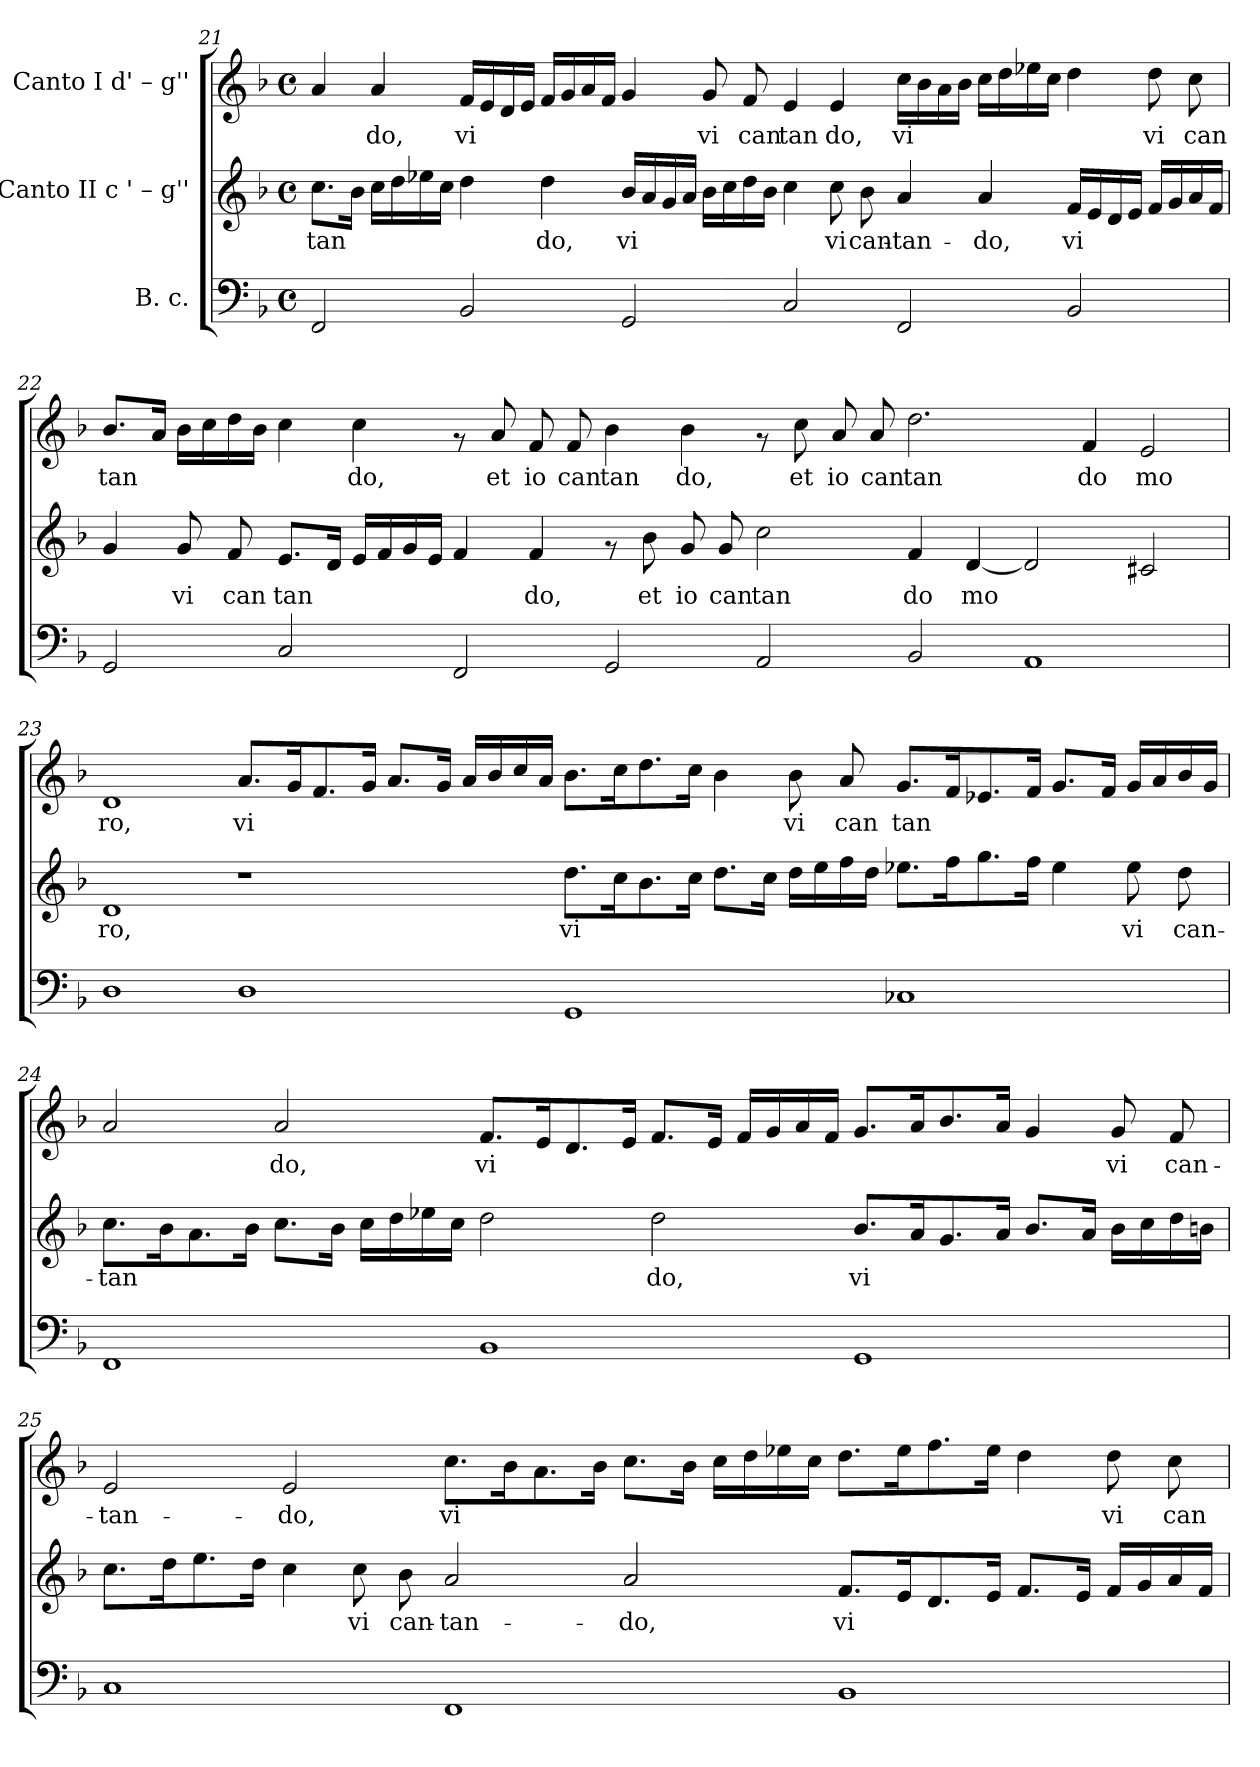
**kern	**kern	**text	**kern	**text
*part3	*part2	*part2	*part1	*part1
*staff3	*staff2	*staff2	*staff1	*staff1
*I"B. c.	*I"Canto II  c ' – g''	*	*I"Canto I  d' – g''	*
!!LO:LB:g=z
*clefF4	*clefG2	*	*clefG2	*
*k[b-]	*k[b-]	*	*k[b-]	*
*F:	*F:	*	*F:	*
*M4/4	*M4/4	*	*M4/4	*
*met(c)	*met(c)	*	*met(c)	*
=21	=21	=21	=21	=21
!	!	!LO:LY:b:cj	!	!LO:LY:b:cj
2FF/	8.cc\L	tan-	4a/	.
!	!	!LO:LY:b:cj	!	!
.	16b-\J	--	.	.
!	!	!LO:LY:b:cj	!	!LO:LY:b:cj
.	16cc\L	--	4a/	do,
!	!	!LO:LY:b:cj	!	!
.	16dd\	--	.	.
!	!	!LO:LY:b:cj	!	!
.	16ee-\	--	.	.
!	!	!LO:LY:b:cj	!	!
.	16cc\J	--	.	.
!	!	!LO:LY:b:cj	!	!LO:LY:b:cj
2BB-/	4dd\	--	16f/L	vi
!	!	!	!	!LO:LY:b:cj
.	.	.	16e/	.
!	!	!	!	!LO:LY:b:cj
.	.	.	16d/	.
!	!	!	!	!LO:LY:b:cj
.	.	.	16e/J	.
!	!	!LO:LY:b:cj	!	!LO:LY:b:cj
.	4dd\	-do,	16f/L	.
!	!	!	!	!LO:LY:b:cj
.	.	.	16g/	.
!	!	!	!	!LO:LY:b:cj
.	.	.	16a/	.
!	!	!	!	!LO:LY:b:cj
.	.	.	16f/J	.
!	!	!LO:LY:b:cj	!	!LO:LY:b:cj
2GG/	16b-/L	vi-	4g/	.
!	!	!LO:LY:b:cj	!	!
.	16a/	--	.	.
!	!	!LO:LY:b:cj	!	!
.	16g/	--	.	.
!	!	!LO:LY:b:cj	!	!
.	16a/J	--	.	.
!	!	!LO:LY:b:cj	!	!LO:LY:b:cj
.	16b-\L	--	8g/	vi
!	!	!LO:LY:b:cj	!	!
.	16cc\	--	.	.
!	!	!LO:LY:b:cj	!	!LO:LY:b:cj
.	16dd\	--	8f/	can
!	!	!LO:LY:b:cj	!	!
.	16b-\J	--	.	.
!	!	!LO:LY:b:cj	!	!LO:LY:b:cj
2C/	4cc\	--	4e/	tan
!	!	!LO:LY:b:cj	!	!LO:LY:b:cj
.	8cc\	-vi	4e/	do,
!	!	!LO:LY:b:cj	!	!
.	8b-\	can-	.	.
!	!	!LO:LY:b:cj	!	!LO:LY:b:cj
2FF/	4a/	-tan-	16cc\L	vi
!	!	!	!	!LO:LY:b:cj
.	.	.	16b-\	.
!	!	!	!	!LO:LY:b:cj
.	.	.	16a\	.
!	!	!	!	!LO:LY:b:cj
.	.	.	16b-\J	.
!	!	!LO:LY:b:cj	!	!LO:LY:b:cj
.	4a/	-do,	16cc\L	.
!	!	!	!	!LO:LY:b:cj
.	.	.	16dd\	.
!	!	!	!	!LO:LY:b:cj
.	.	.	16ee-\	.
!	!	!	!	!LO:LY:b:cj
.	.	.	16cc\J	.
!	!	!LO:LY:b:cj	!	!LO:LY:b:cj
2BB-/	16f/L	vi-	4dd\	.
!	!	!LO:LY:b:cj	!	!
.	16e/	--	.	.
!	!	!LO:LY:b:cj	!	!
.	16d/	--	.	.
!	!	!LO:LY:b:cj	!	!
.	16e/J	--	.	.
!	!	!LO:LY:b:cj	!	!LO:LY:b:cj
.	16f/L	--	8dd\	vi
!	!	!LO:LY:b:cj	!	!
.	16g/	--	.	.
!	!	!LO:LY:b:cj	!	!LO:LY:b:cj
.	16a/	--	8cc\	can
!	!	!LO:LY:b:cj	!	!
.	16f/J	--	.	.
!!LO:PB:g=z
=22	=22	=22	=22	=22
!	!	!LO:LY:b:cj	!	!LO:LY:b:cj
2GG/	4g/	--	8.b-/L	tan
!	!	!	!	!LO:LY:b:cj
.	.	.	16a/J	.
!	!	!LO:LY:b:cj	!	!LO:LY:b:cj
.	8g/	-vi	16b-\L	.
!	!	!	!	!LO:LY:b:cj
.	.	.	16cc\	.
!	!	!LO:LY:b:cj	!	!LO:LY:b:cj
.	8f/	can	16dd\	.
!	!	!	!	!LO:LY:b:cj
.	.	.	16b-\J	.
!	!	!LO:LY:b:cj	!	!LO:LY:b:cj
2C/	8.e/L	tan	4cc\	.
!	!	!LO:LY:b:cj	!	!
.	16d/J	.	.	.
!	!	!LO:LY:b:cj	!	!LO:LY:b:cj
.	16e/L	.	4cc\	do,
!	!	!LO:LY:b:cj	!	!
.	16f/	.	.	.
!	!	!LO:LY:b:cj	!	!
.	16g/	.	.	.
!	!	!LO:LY:b:cj	!	!
.	16e/J	.	.	.
!	!	!LO:LY:b:cj	!	!
2FF/	4f/	.	8rf	.
!	!	!	!	!LO:LY:b:cj
.	.	.	8a/	et
!	!	!LO:LY:b:cj	!	!LO:LY:b:cj
.	4f/	do,	8f/	io
!	!	!	!	!LO:LY:b:cj
.	.	.	8f/	can
!	!	!	!	!LO:LY:b:cj
2GG/	8rf	.	4b-\	tan
!	!	!LO:LY:b:cj	!	!
.	8b-\	et	.	.
!	!	!LO:LY:b:cj	!	!LO:LY:b:cj
.	8g/	io	4b-\	do,
!	!	!LO:LY:b:cj	!	!
.	8g/	can	.	.
!	!	!LO:LY:b:cj	!	!
2AA/	2cc\	tan	8rf	.
!	!	!	!	!LO:LY:b:cj
.	.	.	8cc\	et
!	!	!	!	!LO:LY:b:cj
.	.	.	8a/	io
!	!	!	!	!LO:LY:b:cj
.	.	.	8a/	can
!	!	!LO:LY:b:cj	!	!LO:LY:b:cj
2BB-/	4f/	do	2.dd\	tan
!	!	!LO:LY:b:cj	!	!
.	[<4d/	mo	.	.
!	!	!LO:LY:b:cj	!	!
1AA	2d/]	.	.	.
!	!	!	!	!LO:LY:b:cj
.	.	.	4f/	do
!	!	!LO:LY:b:cj	!	!LO:LY:b:cj
.	2c#X/	.	2e/	mo
!!LO:PB:g=z
=23	=23	=23	=23	=23
!	!	!LO:LY:b:cj	!	!LO:LY:b:cj
1D	1d	ro,	1d	ro,
!	!	!	!	!LO:LY:b:cj
1D	1r	.	8.a/L	vi
!	!	!	!	!LO:LY:b:cj
.	.	.	16g/	.
!	!	!	!	!LO:LY:b:cj
.	.	.	8.f/	.
!	!	!	!	!LO:LY:b:cj
.	.	.	16g/J	.
!	!	!	!	!LO:LY:b:cj
.	.	.	8.a/L	.
!	!	!	!	!LO:LY:b:cj
.	.	.	16g/J	.
!	!	!	!	!LO:LY:b:cj
.	.	.	16a/L	.
!	!	!	!	!LO:LY:b:cj
.	.	.	16b-/	.
!	!	!	!	!LO:LY:b:cj
.	.	.	16cc/	.
!	!	!	!	!LO:LY:b:cj
.	.	.	16a/J	.
!	!	!LO:LY:b:cj	!	!LO:LY:b:cj
1GG	8.dd\L	vi-	8.b-\L	.
!	!	!LO:LY:b:cj	!	!LO:LY:b:cj
.	16cc\	--	16cc\	.
!	!	!LO:LY:b:cj	!	!LO:LY:b:cj
.	8.b-\	--	8.dd\	.
!	!	!LO:LY:b:cj	!	!LO:LY:b:cj
.	16cc\J	--	16cc\J	.
!	!	!LO:LY:b:cj	!	!LO:LY:b:cj
.	8.dd\L	--	4b-\	.
!	!	!LO:LY:b:cj	!	!
.	16cc\J	--	.	.
!	!	!LO:LY:b:cj	!	!LO:LY:b:cj
.	16dd\L	--	8b-\	vi
!	!	!LO:LY:b:cj	!	!
.	16ee\	--	.	.
!	!	!LO:LY:b:cj	!	!LO:LY:b:cj
.	16ff\	--	8a/	can
!	!	!LO:LY:b:cj	!	!
.	16dd\J	--	.	.
!	!	!LO:LY:b:cj	!	!LO:LY:b:cj
1C-	8.ee-X\L	--	8.g/L	tan
!	!	!LO:LY:b:cj	!	!LO:LY:b:cj
.	16ff\	--	16f/	.
!	!	!LO:LY:b:cj	!	!LO:LY:b:cj
.	8.gg\	--	8.e-X/	.
!	!	!LO:LY:b:cj	!	!LO:LY:b:cj
.	16ff\J	--	16f/J	.
!	!	!LO:LY:b:cj	!	!LO:LY:b:cj
.	4ee-\	--	8.g/L	.
!	!	!	!	!LO:LY:b:cj
.	.	.	16f/J	.
!	!	!LO:LY:b:cj	!	!LO:LY:b:cj
.	8ee-\	-vi	16g/L	.
!	!	!	!	!LO:LY:b:cj
.	.	.	16a/	.
!	!	!LO:LY:b:cj	!	!LO:LY:b:cj
.	8dd\	can-	16b-/	.
!	!	!	!	!LO:LY:b:cj
.	.	.	16g>/J	.
!!LO:LB:g=z
=24	=24	=24	=24	=24
!	!	!LO:LY:b:cj	!	!LO:LY:b:cj
1FF	8.cc\L	-tan-	2a/	.
!	!	!LO:LY:b:cj	!	!
.	16b-\	--	.	.
!	!	!LO:LY:b:cj	!	!
.	8.a\	--	.	.
!	!	!LO:LY:b:cj	!	!
.	16b-\J	--	.	.
!	!	!LO:LY:b:cj	!	!LO:LY:b:cj
.	8.cc\L	--	2a/	do,
!	!	!LO:LY:b:cj	!	!
.	16b-\J	--	.	.
!	!	!LO:LY:b:cj	!	!
.	16cc\L	--	.	.
!	!	!LO:LY:b:cj	!	!
.	16dd\	--	.	.
!	!	!LO:LY:b:cj	!	!
.	16ee-\	--	.	.
!	!	!LO:LY:b:cj	!	!
.	16cc\J	--	.	.
!	!	!LO:LY:b:cj	!	!LO:LY:b:cj
1BB-	2dd\	--	8.f/L	vi-
!	!	!	!	!LO:LY:b:cj
.	.	.	16e/	--
!	!	!	!	!LO:LY:b:cj
.	.	.	8.d/	--
!	!	!	!	!LO:LY:b:cj
.	.	.	16e/J	--
!	!	!LO:LY:b:cj	!	!LO:LY:b:cj
.	2dd\	-do,	8.f/L	--
!	!	!	!	!LO:LY:b:cj
.	.	.	16e/J	--
!	!	!	!	!LO:LY:b:cj
.	.	.	16f/L	--
!	!	!	!	!LO:LY:b:cj
.	.	.	16g/	--
!	!	!	!	!LO:LY:b:cj
.	.	.	16a/	--
!	!	!	!	!LO:LY:b:cj
.	.	.	16f/J	--
!	!	!LO:LY:b:cj	!	!LO:LY:b:cj
1GG	8.b-/L	vi-	8.g/L	--
!	!	!LO:LY:b:cj	!	!LO:LY:b:cj
.	16a/	--	16a/	--
!	!	!LO:LY:b:cj	!	!LO:LY:b:cj
.	8.g/	--	8.b-/	--
!	!	!LO:LY:b:cj	!	!LO:LY:b:cj
.	16a/J	--	16a/J	--
!	!	!LO:LY:b:cj	!	!LO:LY:b:cj
.	8.b-/L	--	4g/	--
!	!	!LO:LY:b:cj	!	!
.	16a/J	--	.	.
!	!	!LO:LY:b:cj	!	!LO:LY:b:cj
.	16b-\L	--	8g/	-vi
!	!	!LO:LY:b:cj	!	!
.	16cc\	--	.	.
!	!	!LO:LY:b:cj	!	!LO:LY:b:cj
.	16dd\	--	8f/	can-
!	!	!LO:LY:b:cj	!	!
.	16bn\J	--	.	.
!!LO:LB:g=z
=25	=25	=25	=25	=25
!	!	!LO:LY:b:cj	!	!LO:LY:b:cj
1C	8.cc\L	--	2e/	-tan-
!	!	!LO:LY:b:cj	!	!
.	16dd\	--	.	.
!	!	!LO:LY:b:cj	!	!
.	8.ee\	--	.	.
!	!	!LO:LY:b:cj	!	!
.	16dd\J	--	.	.
!	!	!LO:LY:b:cj	!	!LO:LY:b:cj
.	4cc\	--	2e/	-do,
!	!	!LO:LY:b:cj	!	!
.	8cc\	-vi	.	.
!	!	!LO:LY:b:cj	!	!
.	8b-\	can-	.	.
!	!	!LO:LY:b:cj	!	!LO:LY:b:cj
1FF	2a/	-tan-	8.cc\L	vi-
!	!	!	!	!LO:LY:b:cj
.	.	.	16b-\	--
!	!	!	!	!LO:LY:b:cj
.	.	.	8.a\	--
!	!	!	!	!LO:LY:b:cj
.	.	.	16b-\J	--
!	!	!LO:LY:b:cj	!	!LO:LY:b:cj
.	2a/	-do,	8.cc\L	--
!	!	!	!	!LO:LY:b:cj
.	.	.	16b-\J	--
!	!	!	!	!LO:LY:b:cj
.	.	.	16cc\L	--
!	!	!	!	!LO:LY:b:cj
.	.	.	16dd\	--
!	!	!	!	!LO:LY:b:cj
.	.	.	16ee-\	--
!	!	!	!	!LO:LY:b:cj
.	.	.	16cc\J	--
!	!	!LO:LY:b:cj	!	!LO:LY:b:cj
1BB-	8.f/L	vi-	8.dd\L	--
!	!	!LO:LY:b:cj	!	!LO:LY:b:cj
.	16e/	--	16ee-\	--
!	!	!LO:LY:b:cj	!	!LO:LY:b:cj
.	8.d/	--	8.ff\	--
!	!	!LO:LY:b:cj	!	!LO:LY:b:cj
.	16e/J	--	16ee-\J	--
!	!	!LO:LY:b:cj	!	!LO:LY:b:cj
.	8.f/L	--	4dd\	--
!	!	!LO:LY:b:cj	!	!
.	16e/J	--	.	.
!	!	!LO:LY:b:cj	!	!LO:LY:b:cj
.	16f/L	--	8dd\	-vi
!	!	!LO:LY:b:cj	!	!
.	16g/	--	.	.
!	!	!LO:LY:b:cj	!	!LO:LY:b:cj
.	16a/	--	8cc\	can-
!	!	!LO:LY:b:cj	!	!
.	16f/J	--	.	.
=	=	=	=	=
*-	*-	*-	*-	*-
